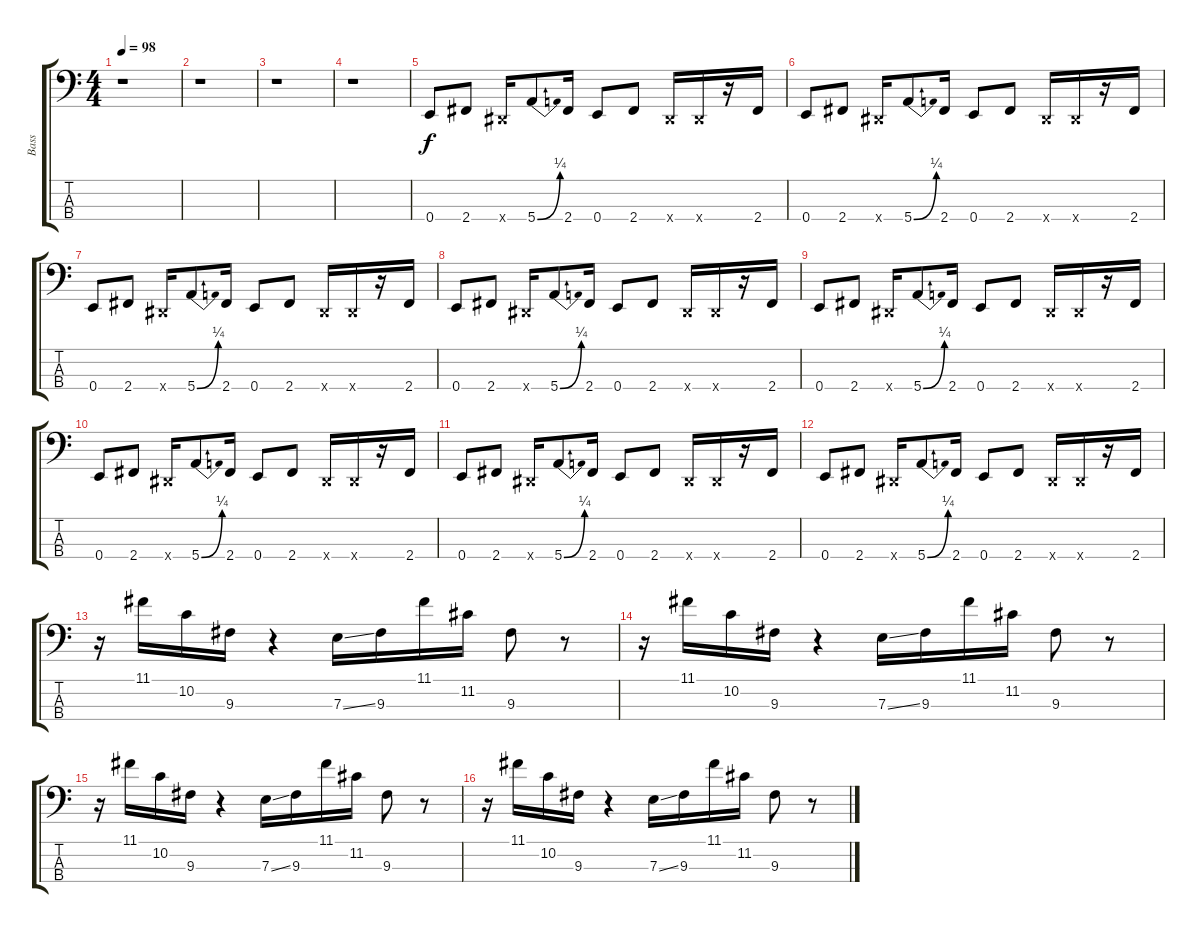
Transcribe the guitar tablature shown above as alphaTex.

\track ("Bass" "Bass") {instrument electricbassfinger}
\staff {score tabs}
\tuning (G2 D2 A1 E1) {hide}
\ts (4 4)
\tempo 98
\clef f4
\ks c
r.1{dy f instrument electricbassfinger} |
r.1 |
r.1 |
r.1 |
0.4.8 2.4.8 -1.4{x}.16 5.4{be (bend 0 0 60 1)}.8 2.4.16 0.4.8 2.4.8 -1.4{x}.16 -1.4{x}.16 r.16 2.4.16 |
0.4.8 2.4.8 -1.4{x}.16 5.4{be (bend 0 0 60 1)}.8 2.4.16 0.4.8 2.4.8 -1.4{x}.16 -1.4{x}.16 r.16 2.4.16 |
0.4.8 2.4.8 -1.4{x}.16 5.4{be (bend 0 0 60 1)}.8 2.4.16 0.4.8 2.4.8 -1.4{x}.16 -1.4{x}.16 r.16 2.4.16 |
0.4.8 2.4.8 -1.4{x}.16 5.4{be (bend 0 0 60 1)}.8 2.4.16 0.4.8 2.4.8 -1.4{x}.16 -1.4{x}.16 r.16 2.4.16 |
0.4.8 2.4.8 -1.4{x}.16 5.4{be (bend 0 0 60 1)}.8 2.4.16 0.4.8 2.4.8 -1.4{x}.16 -1.4{x}.16 r.16 2.4.16 |
0.4.8 2.4.8 -1.4{x}.16 5.4{be (bend 0 0 60 1)}.8 2.4.16 0.4.8 2.4.8 -1.4{x}.16 -1.4{x}.16 r.16 2.4.16 |
0.4.8 2.4.8 -1.4{x}.16 5.4{be (bend 0 0 60 1)}.8 2.4.16 0.4.8 2.4.8 -1.4{x}.16 -1.4{x}.16 r.16 2.4.16 |
0.4.8 2.4.8 -1.4{x}.16 5.4{be (bend 0 0 60 1)}.8 2.4.16 0.4.8 2.4.8 -1.4{x}.16 -1.4{x}.16 r.16 2.4.16 |
r.16 11.1.16 10.2.16 9.3.16 r.4 7.3{ss}.16 9.3.16 11.1.16 11.2.16 9.3.8 r.8 |
r.16 11.1.16 10.2.16 9.3.16 r.4 7.3{ss}.16 9.3.16 11.1.16 11.2.16 9.3.8 r.8 |
r.16 11.1.16 10.2.16 9.3.16 r.4 7.3{ss}.16 9.3.16 11.1.16 11.2.16 9.3.8 r.8 |
r.16 11.1.16 10.2.16 9.3.16 r.4 7.3{ss}.16 9.3.16 11.1.16 11.2.16 9.3.8 r.8
